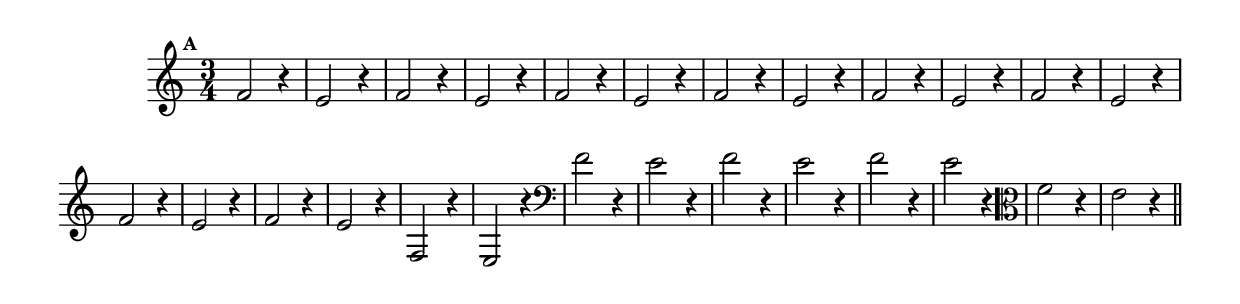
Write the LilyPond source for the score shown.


\version "2.14.2"

%\header { texidoc="Perguntas e Respostas"}

\relative c' {

  \override Staff.TimeSignature #'style = #'()
  \time 3/4 
  \override Score.BarNumber #'transparent = ##t
                                %\override Score.RehearsalMark #'font-family = #'roman
  \override Score.RehearsalMark #'font-size = #-2
  \override Score.BarNumber #'transparent = ##t
  \set Score.markFormatter = #format-mark-numbers

  \mark 1

                                % CLARINETE

  \tag #'cl {
    f2 r4 e2 r4 
  }

                                % FLAUTA

  \tag #'fl {
    f2 r4 e2 r4 
  }

                                % OBOÉ

  \tag #'ob {
    f2 r4 e2 r4 
  }

                                % SAX ALTO

  \tag #'saxa {
    f2 r4 e2 r4 
  }

                                % SAX TENOR

  \tag #'saxt {
    f2 r4 e2 r4 
  }

                                % SAX GENES

  \tag #'saxg {
    f2 r4 e2 r4 
  }

                                % TROMPETE

  \tag #'tpt {
    f2 r4 e2 r4 
  }

                                % TROMPA

  \tag #'tpa {
    f2 r4 e2 r4 
  }

                                % TROMPA OP

  \tag #'tpaop {
    f,2 r4 e2 r4 
  }

                                % TROMBONE

  \tag #'tbn {
    \clef bass
    f'2 r4 e2 r4 
  }

                                % TUBA MIB

  \tag #'tbamib {
    \clef bass
    f2 r4 e2 r4 
  }

                                % TUBA SIB

  \tag #'tbasib {
    \clef bass
    f2 r4 e2 r4 
  }


                                % VIOLA

  \tag #'vla {
    \clef alto

    f2 r4 e2 r4 
  }

                                % FINAL

  \bar "||"

}
